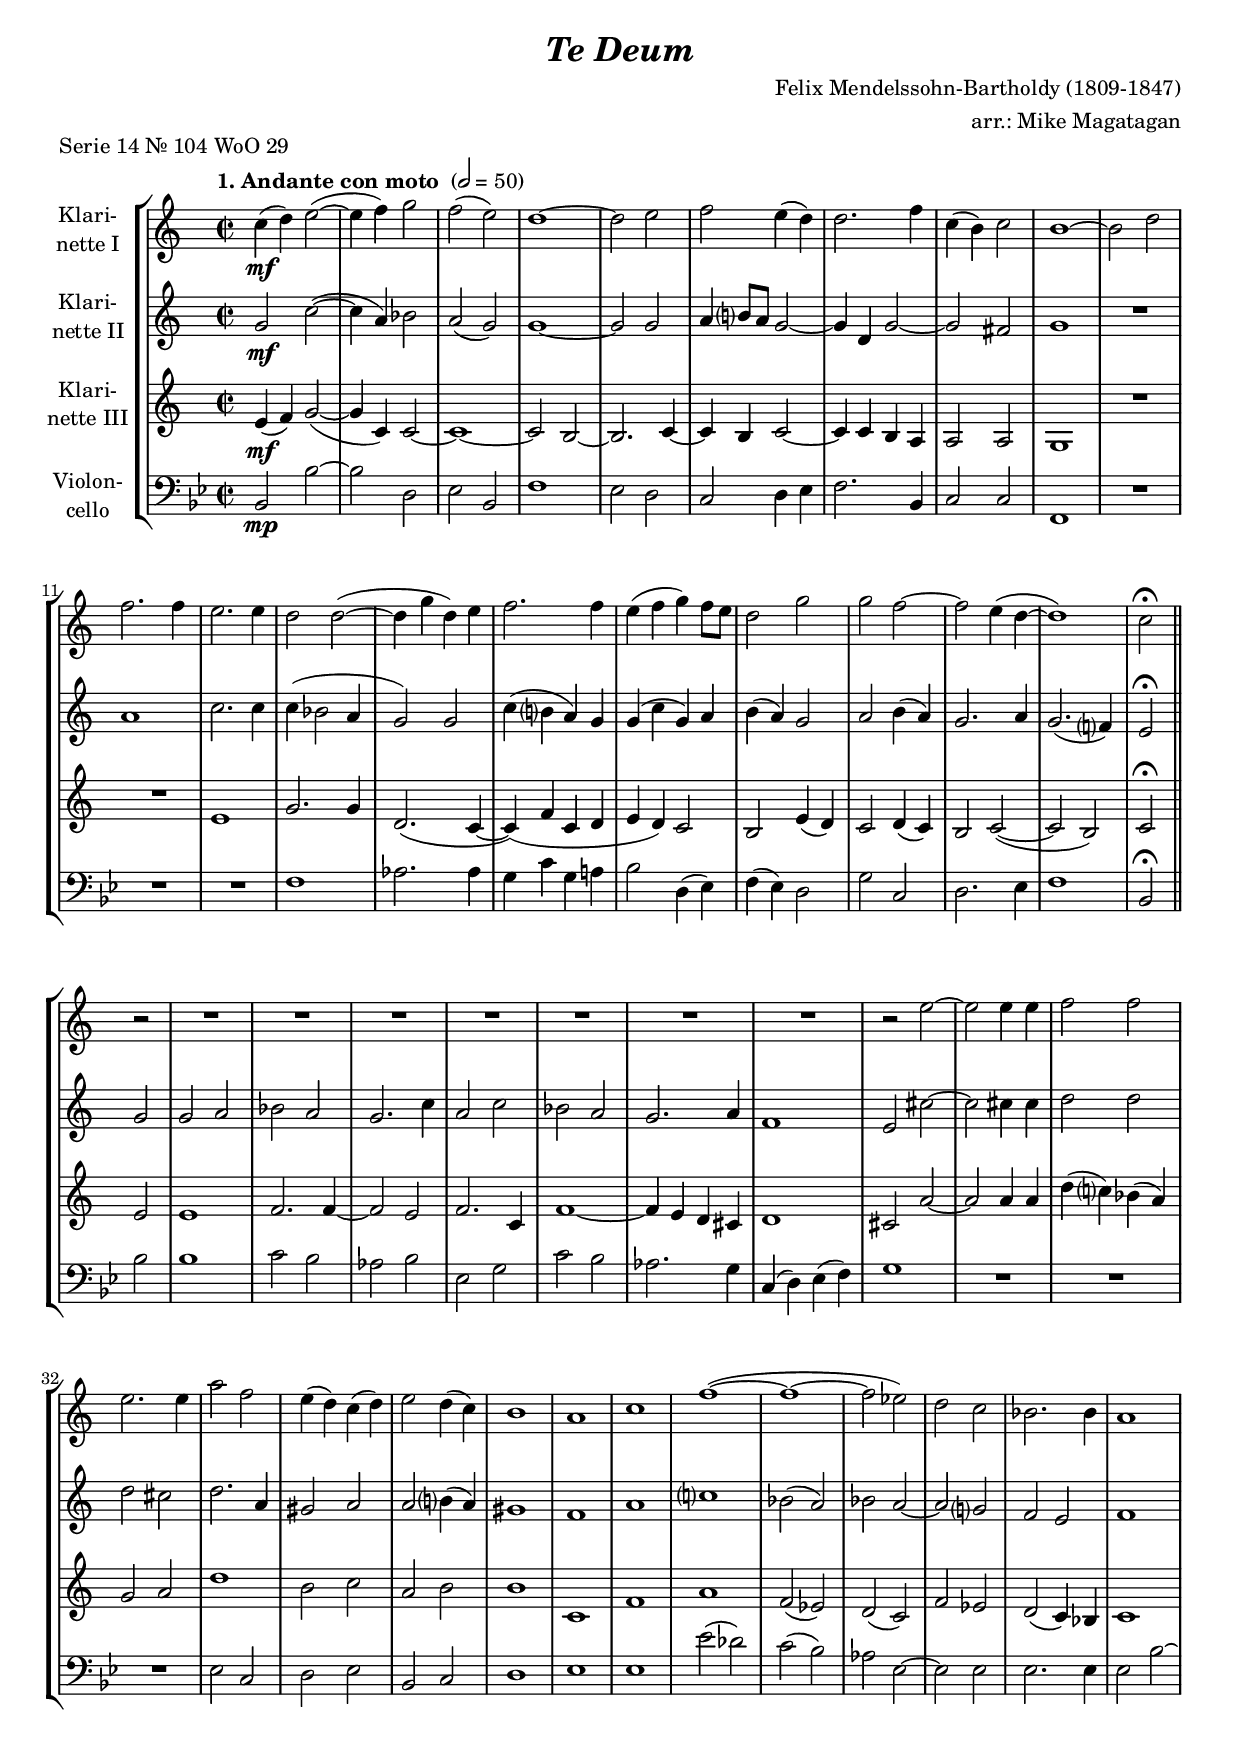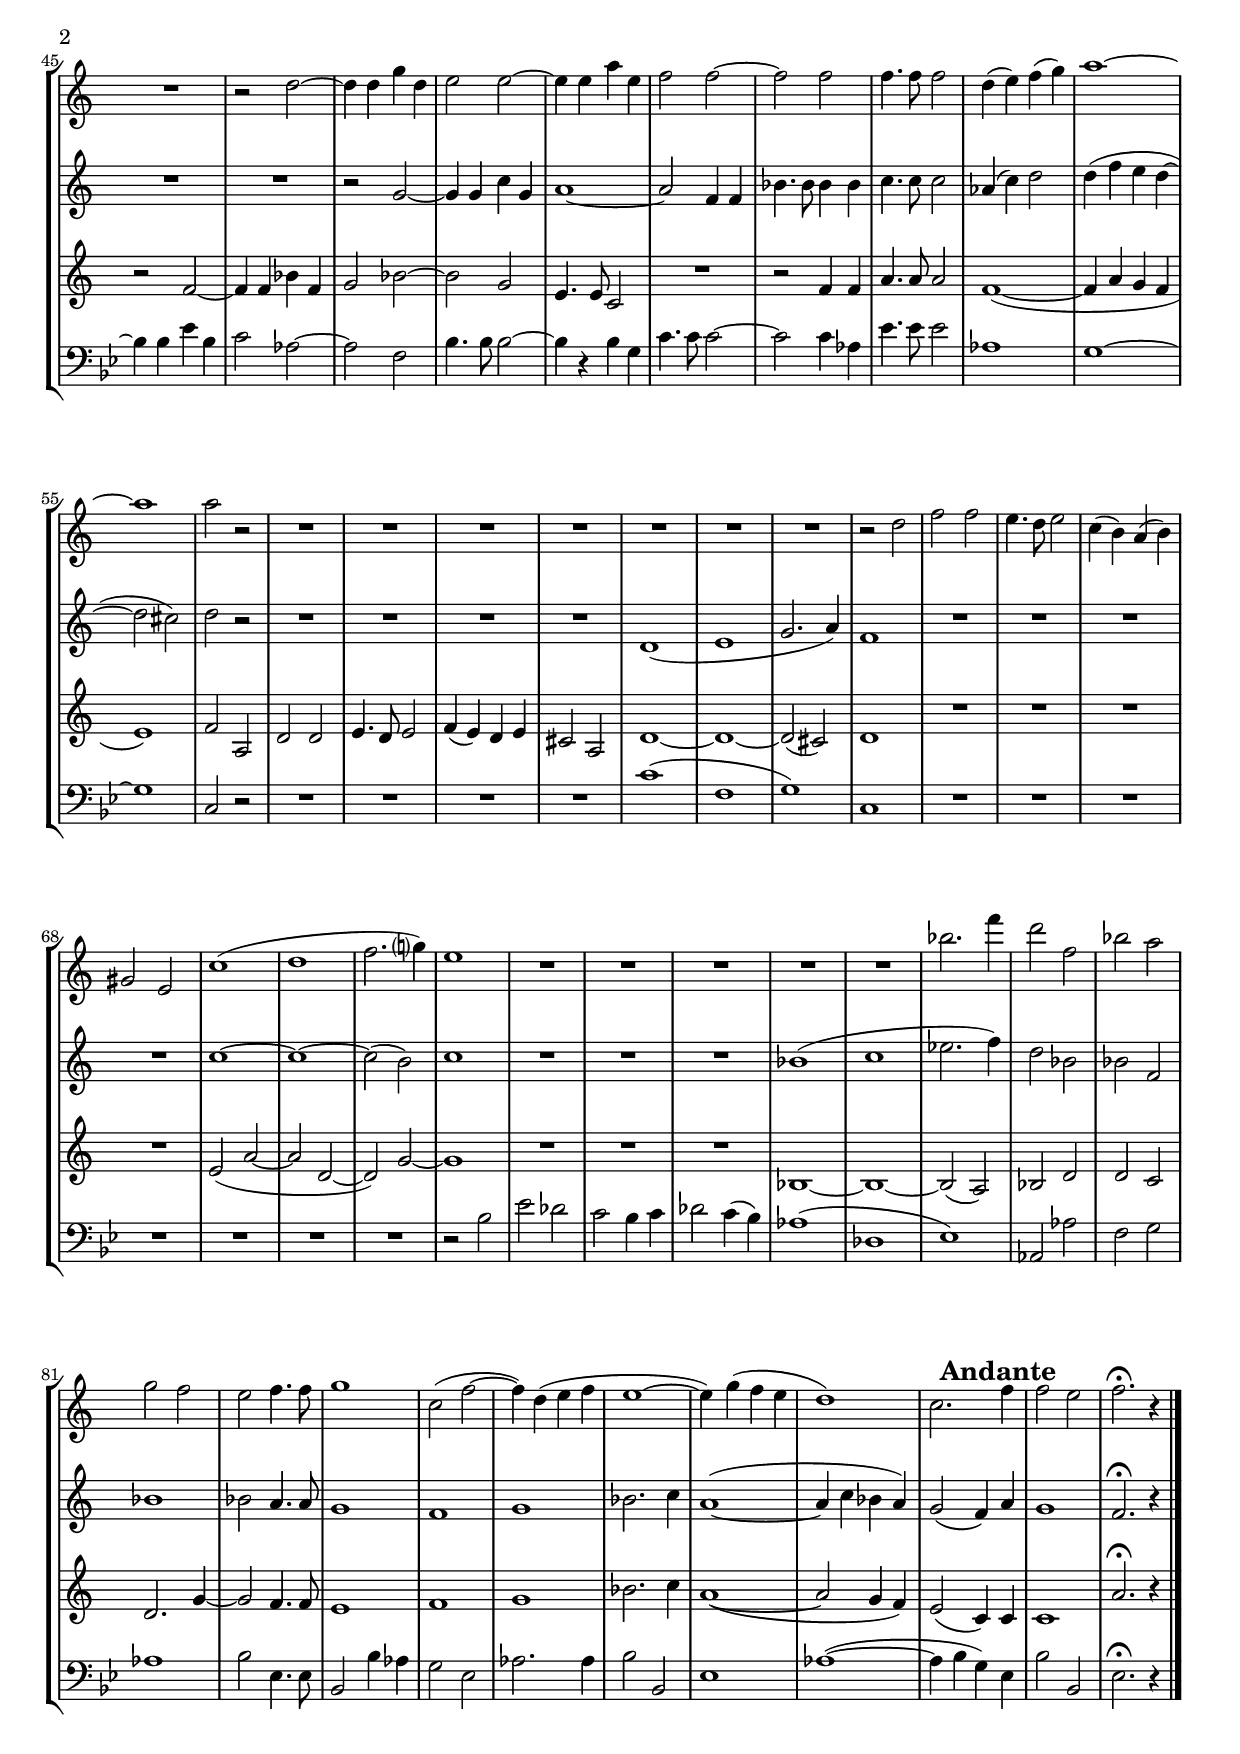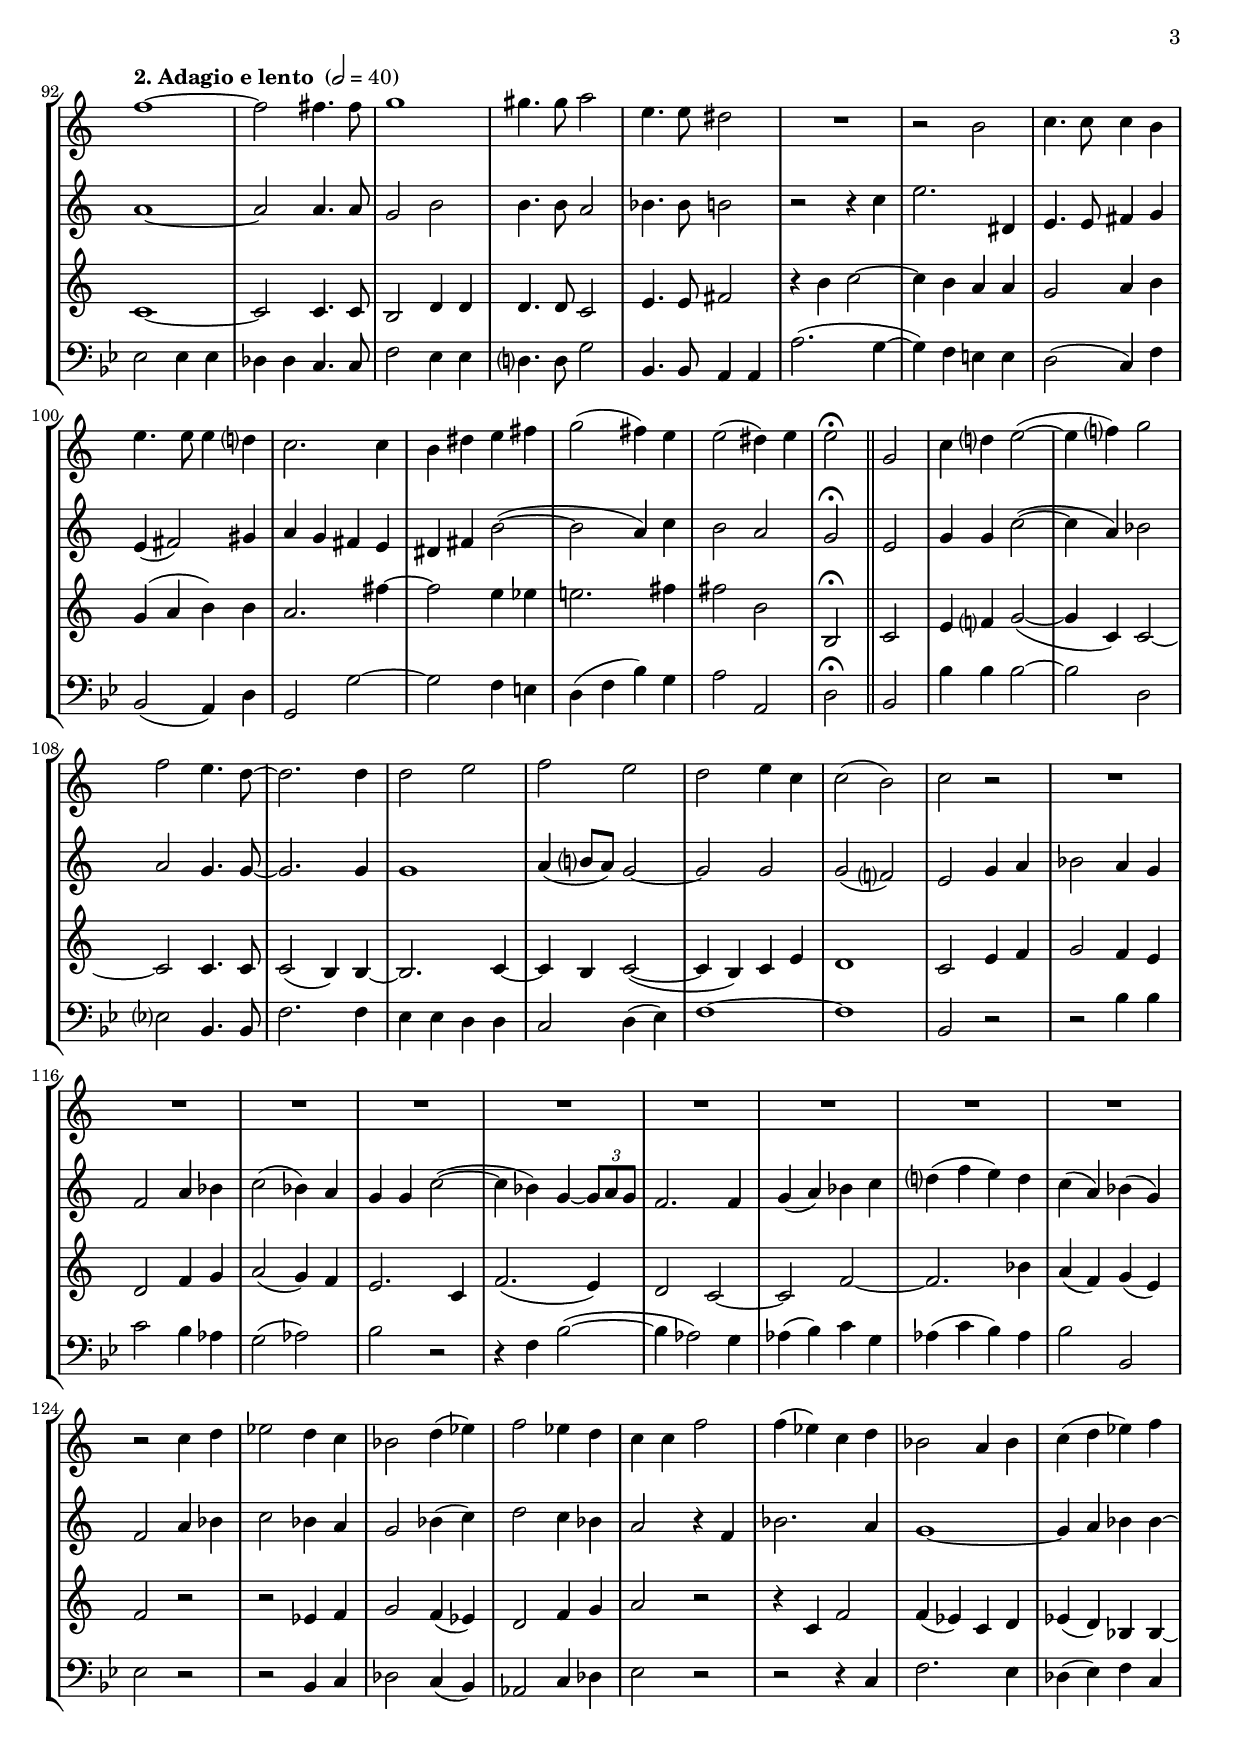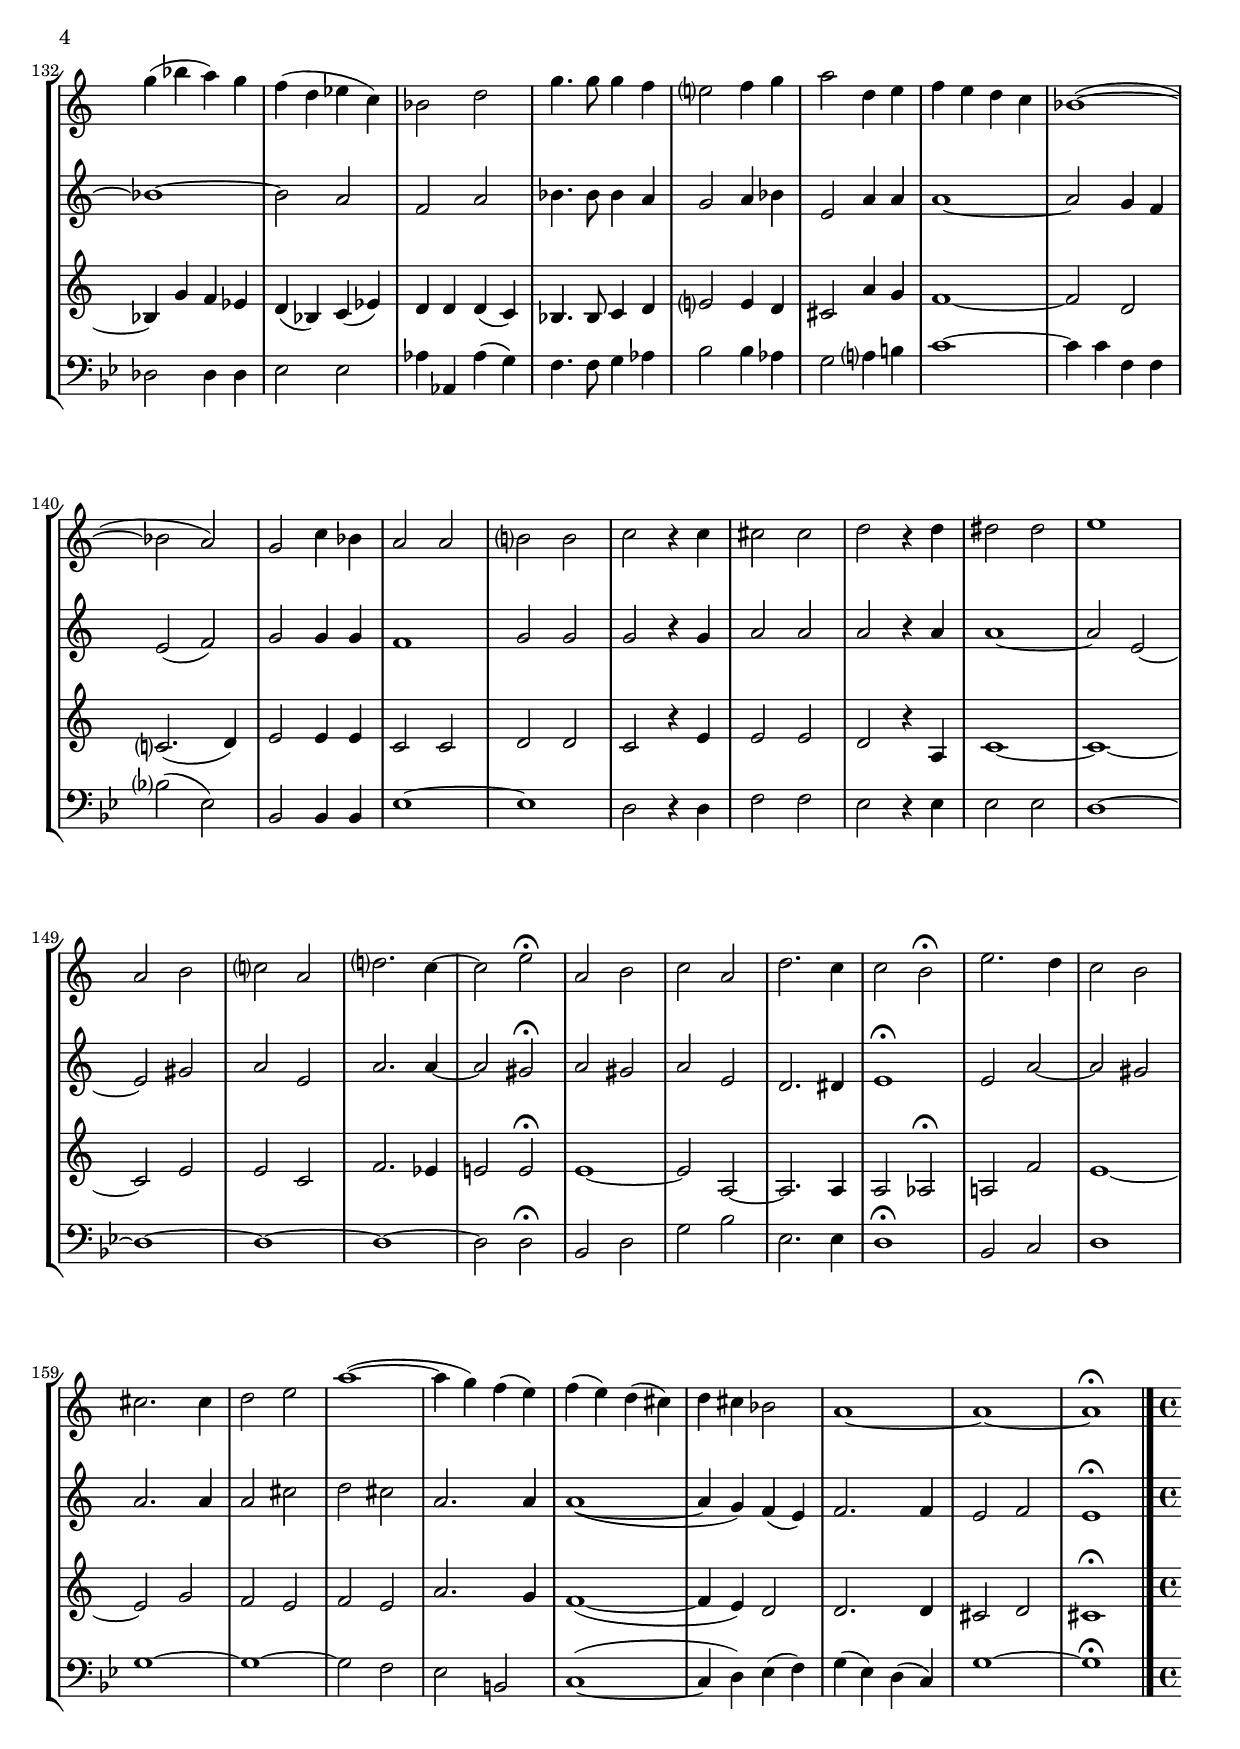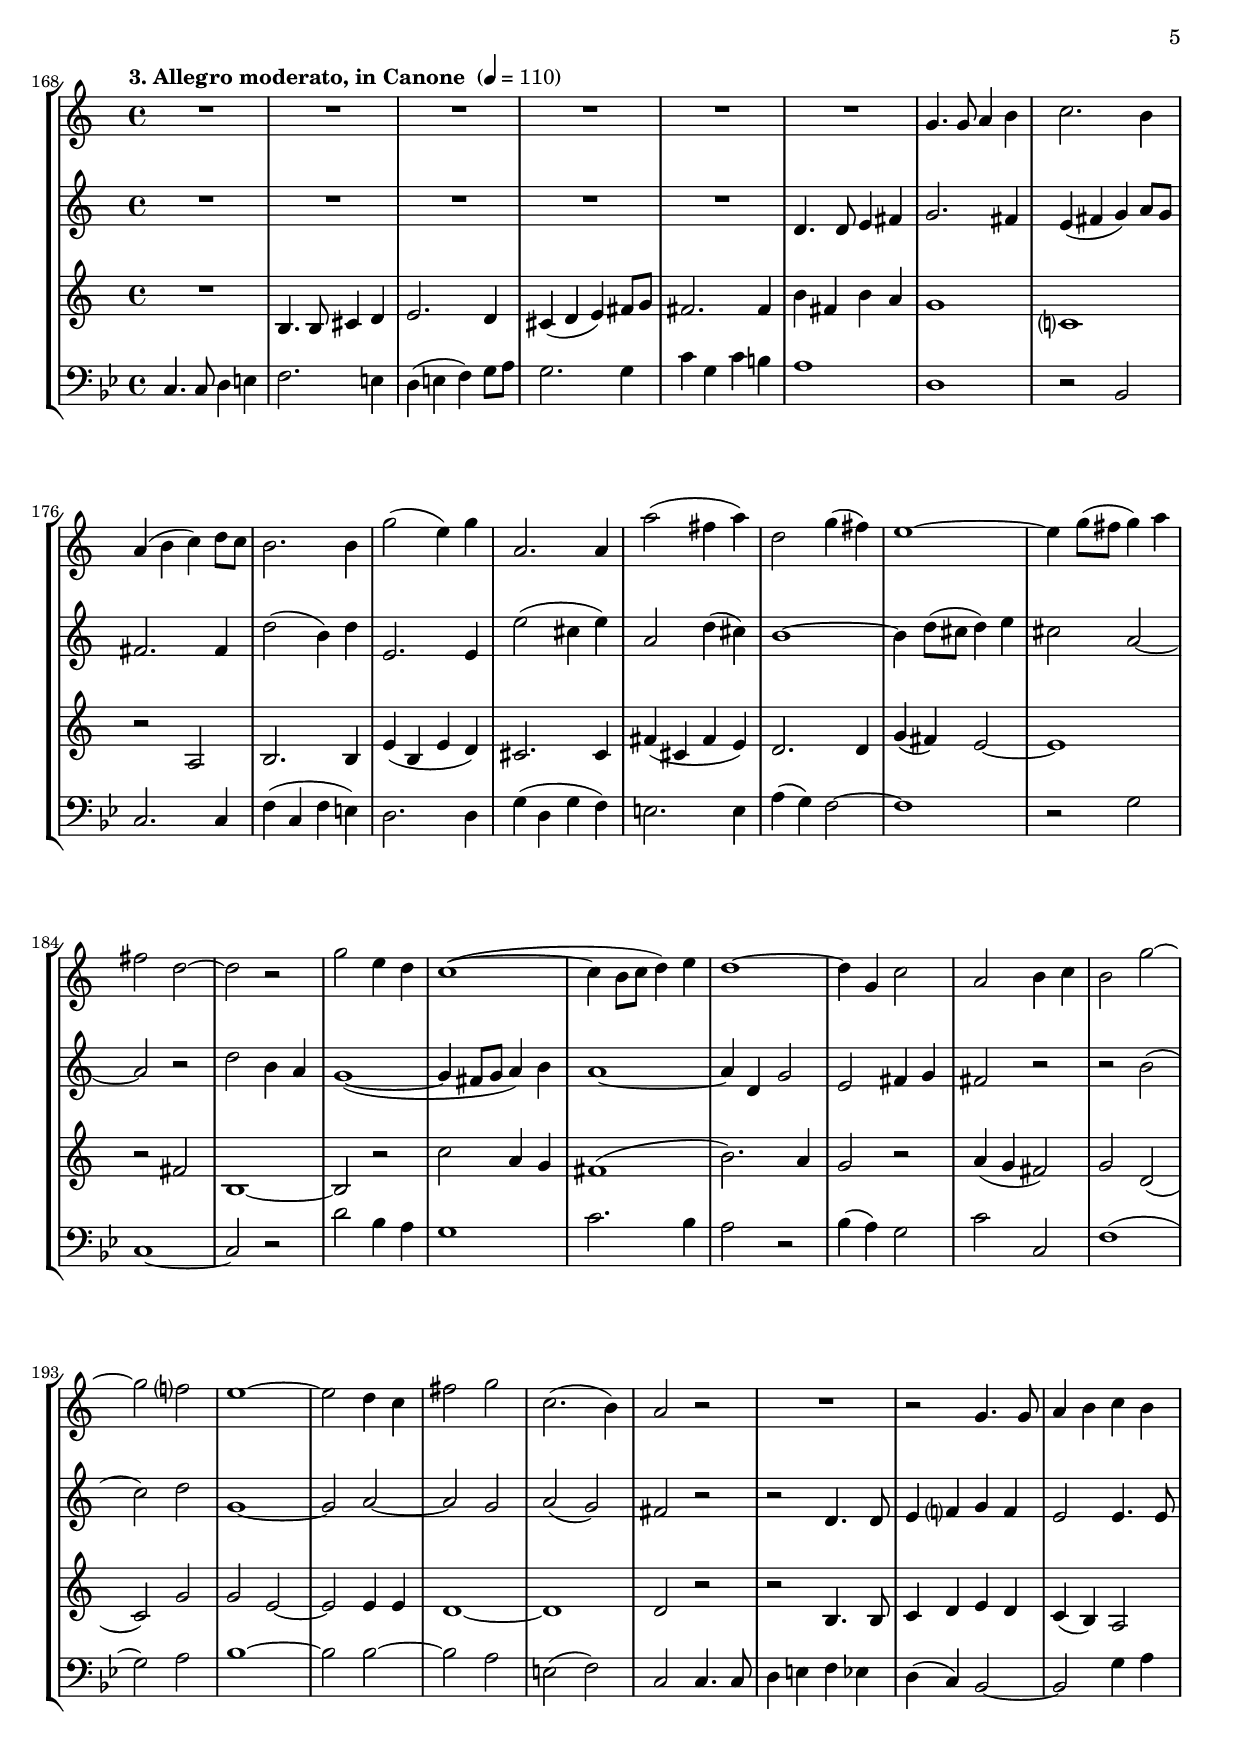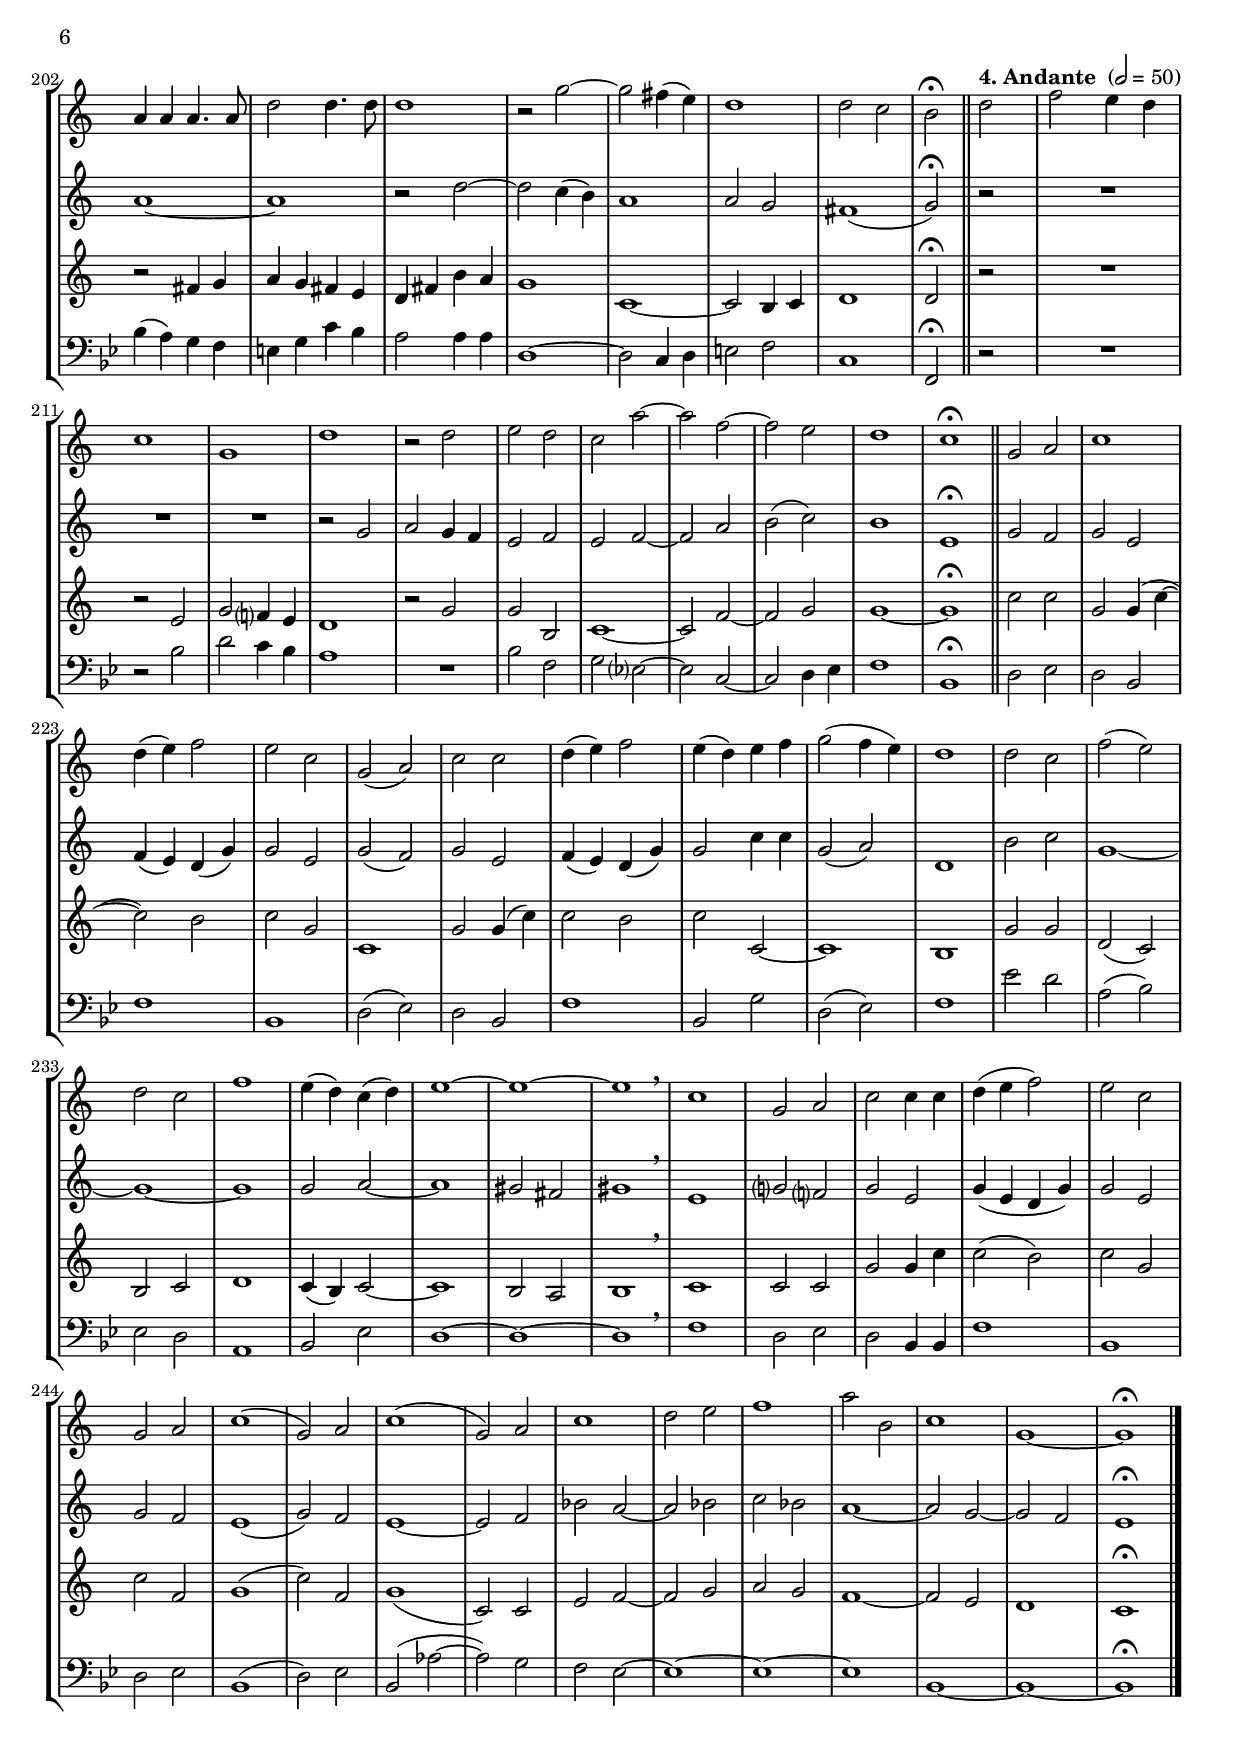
\version "2.18.2"
\include "deutsch.ly"

#(set-global-staff-size 18.4)

\header {
  title     = \markup \bold \italic "Te Deum"
  composer  = "Felix Mendelssohn-Bartholdy (1809-1847)"
  arranger  = "arr.: Mike Magatagan"
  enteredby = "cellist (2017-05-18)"
  piece     = "Serie 14 Nr. 104 WoO 29"
}

voiceconsts = {
  \key a \major
  \time 2/2
  \clef "treble"
%  \numericTimeSignature
  \compressFullBarRests
  % Set default beaming for all staves
%  \set Timing.beamExceptions = #'()
%  \set Timing.baseMoment     = #(ly:make-moment 1 4)
%  \set Timing.beatStructure  = #'(1 1 1)
}

mifl = "flute"
mikl = "clarinet"
mist = "string ensemble 1"
miba = "bassoon"
%miba = "harpsichord"
milo = "drawbar organ"

andante = \mark \markup \bold "Andante"

introa = {            \tempo "1. Andante con moto " 2=50 }
introb = { \pageBreak \tempo "2. Adagio e lento "   2=40 }
introc = { \pageBreak \tempo "3. Allegro moderato, in Canone " 4=110 \time 4/4 }
introd = { \bar "||"  \tempo "4. Andante "          2=50 }

va = \relative c'' {
  \voiceconsts

  \introa
  a4(\mf h) cis2(~
  cis4 d) e2
  d( cis)
  h1~
  h2 cis
  d cis4( h)
  h2. d4
  a( gis) a2
  gis1~

  gis2 h
  d2. d4
  cis2. cis4
  h2 h(~
  h4 e h) cis
  d2. d4
  cis( d e) d8 cis
  h2 e
  e d~
  d cis4( h~
  h1)
  a2\fermata \bar "||" r

  R1*7
  r2 cis~
  cis cis4 cis
  d2 d
  cis2. cis4

  fis2 d
  cis4( h) a( h)
  cis2 h4( a)
  gis1
  fis
  a
  d(~
  d~
  d2 c)
  h a
  g2. g4
  fis1

  R
  r2 h~
  h4 h e h
  cis2 cis~
  cis4 cis fis cis
  d2 d~
  d d
  d4. d8 d2
  h4( cis) d( e)
  fis1~
  fis

  fis2 r
  R1*7
  r2 h,
  d d
  cis4. h8 cis2
  a4( gis) fis( gis)

  eis2 cis
  a'1(
  h
  d2. e?4)
  cis1
  R1*5
  g'2. d'4
  h2 d,

  g fis
  e d
  cis d4. d8
  e1
  a,2( d~
  d4) h( cis d
  cis1~
  cis4) e( d cis
  h1)
  a2. \andante d4
  d2 cis
  d2.\fermata r4 \bar "|."

  \introb
  d1~
  d2 dis4. dis8
  e1
  eis4. eis8 fis2
  cis4. cis8 his2
  R1
  r2 gis

  a4. a8 a4 gis
  cis4. cis8 cis4 h?
  a2. a4
  gis his cis dis
  e2( dis4) cis
  cis2( his4) cis
  cis2\fermata \bar "||" e,

  a4 h? cis2(~
  cis4 d?) e2
  d cis4. h8~
  h2. h4
  h2 cis
  d cis
  h cis4 a
  a2( gis)
  a r

  R1*9
  r2 a4 h

  c2 h4 a
  g2 h4( c)
  d2 c4 h
  a a d2
  d4( c) a h
  g2 fis4 g
  a( h c) d
  e( g fis) e
  d( h c a)

  g2 h
  e4. e8 e4 d
  cis?2 d4 e
  fis2 h,4 cis
  d cis h a
  g1(~
  g2 fis)
  e a4 g
  fis2 fis
  gis? gis
  a r4 a

  ais2 ais
  h r4 h
  his2 his
  cis1
  fis,2 gis
  a? fis
  h?2. a4~
  a2 cis\fermata
  fis, gis
  a fis
  h2. a4
  a2 gis\fermata

  cis2. h4
  a2 gis
  ais2. ais4
  h2 cis
  fis1(~
  fis4 e) d( cis)
  d( cis) h( ais)
  h ais g2
  fis1~
  fis~
  fis\fermata \bar "|."

  \introc
  R1*6
  e4. e8 fis4 gis
  a2. gis4
  fis( gis a) h8 a

  gis2. gis4
  e'2( cis4) e
  fis,2. fis4
  fis'2( dis4 fis)
  h,2 e4( dis)
  cis1~
  cis4 e8( dis e4) fis
  dis2 h~
  h r
  e cis4 h

  a1(~
  a4 gis8 a h4) cis
  h1~
  h4 e, a2
  fis gis4 a
  gis2 e'~
  e d?
  cis1~
  cis2 h4 a
  dis2 e
  a,2.( gis4)
  fis2 r

  R1
  r2 e4. e8
  fis4 gis a gis
  fis fis fis4. fis8
  h2 h4. h8
  h1
  r2 e~
  e dis4( cis)
  h1
  h2 a
  gis\fermata \introd h2

  d cis4 h
  a1
  e
  h'
  r2 h
  cis h
  a fis'~
  fis d~
  d cis
  h1 a\fermata \bar "||"

  e2 fis
  a1
  h4( cis) d2
  cis a
  e( fis)
  a a
  h4( cis) d2
  cis4( h) cis d
  e2( d4 cis)
  h1

  h2 a
  d( cis)
  h a
  d1
  cis4( h) a( h)
  cis1~
  cis~
  cis \breathe
  a
  e2 fis
  a a4 a
  h( cis d2)

  cis a
  e fis
  a1(
  e2) fis
  a1(
  e2) fis
  a1
  h2 cis
  d1
  fis2 gis,
  a1
  e~
  e\fermata \bar "|."
}

vb = \relative c' {
  \voiceconsts

  \introa
  e2\mf a(~
  a4 fis) g2
  fis( e)
  e1~
  e2 e
  fis4 gis?8 fis e2~
  e4 h e2~
  e dis
  e1

  R
  fis
  a2. a4
  a( g2 fis4
  e2) e
  a4( gis? fis) e
  e( a e) fis
  gis( fis) e2
  fis gis4( fis)
  e2. fis4
  e2.( d?4)
  cis2\fermata \bar "||" e

  e fis
  g fis
  e2. a4
  fis2 a
  g fis
  e2. fis4
  d1
  cis2 ais'~
  ais ais4 ais
  h2 h
  h ais

  h2. fis4
  eis2 fis
  fis gis?4( fis)
  eis1
  d
  fis
  a?
  g2( fis)
  g fis~
  fis e?
  d cis
  d1

  R1*2
  r2 e~
  e4 e a e
  fis1~
  fis2 d4 d
  g4. g8 g4 g
  a4. a8 a2
  f4( a) h2
  h4( d cis h~
  h2 ais)

  h r
  R1*4
  h,1(
  cis
  e2. fis4)
  d1
  
  R1*4
  a'1~
  a~
  a2( gis)
  a1
  R1*3
  g1(
  a
  c2. d4)
  h2 g

  g d
  g1
  g2 fis4. fis8
  e1
  d
  e
  g2. a4
  fis1(~
  fis4 a g fis)
  e2( d4) \andante fis
  e1
  d2.\fermata r4 \bar "|."

  \introb
  fis1~
  fis2 fis4. fis8
  e2 gis
  gis4. gis8 fis2
  g4. g8 gis2
  r r4 a
  cis2. his,4

  cis4. cis8 dis4 e
  cis( dis2) eis4
  fis e dis cis
  his dis gis2(~
  gis fis4) a
  gis2 fis
  e\fermata \bar "||" cis

  e4 e a2(~
  a4 fis) g2
  fis e4. e8~
  e2. e4
  e1
  fis4( gis?8 fis) e2~
  e e
  e( d?)
  cis e4 fis

  g2 fis4 e
  d2 fis4 g
  a2( g4) fis
  e e a2(~
  a4 g) e4~ \tuplet 3/2 4 { e8 fis e }
  d2. d4
  e( fis) g a
  h?( d cis) h
  a( fis) g( e)
  d2 fis4 g

  a2 g4 fis
  e2 g4( a)
  h2 a4 g
  fis2 r4 d
  g2. fis4
  e1~
  e4 fis g g~
  g1~
  g2 fis

  d fis
  g4. g8 g4 fis
  e2 fis4 g
  cis,2 fis4 fis
  fis1~
  fis2 e4 d
  cis2( d)
  e e4 e
  d1
  e2 e
  e r4 e

  fis2 fis
  fis r4 fis
  fis1~
  fis2 cis~
  cis eis
  fis cis
  fis2. fis4~
  fis2 eis\fermata
  fis eis
  fis cis
  h2. his4
  cis1\fermata

  cis2 fis~
  fis eis
  fis2. fis4
  fis2 ais
  h ais
  fis2. fis4
  fis1(~
  fis4 e) d( cis)
  d2. d4
  cis2 d
  cis1\fermata \bar "|."

  \introc
  R1*5
  h4. h8 cis4 dis
  e2. dis4
  cis( dis e) fis8 e
  dis2. dis4

  h'2( gis4) h
  cis,2. cis4
  cis'2( ais4cis)
  fis,2 h4( ais)
  gis1~
  gis4 h8( ais h4) cis
  ais2 fis~
  fis r
  h gis4 fis
  e1(~

  e4 dis8 e fis4) gis
  fis1~
  fis4 h, e2
  cis dis4 e
  dis2 r
  r gis(
  a) h
  e,1~
  e2 fis~
  fis e
  fis( e)
  dis r

  r h4. h8
  cis4 d? e d
  cis2 cis4. cis8
  fis1~
  fis
  r2 h~
  h a4( gis)
  fis1
  fis2 e
  dis1( e2)\fermata \introd r

  R1*3
  r2 e
  fis e4 d
  cis2 d
  cis d~
  d fis
  gis( a)
  gis1
  cis,\fermata \bar "||"

  e2 d
  e cis
  d4( cis) h( e)
  e2 cis
  e( d)
  e cis
  d4( cis) h( e)
  e2 a4 a
  e2( fis)
  h,1

  gis'2 a
  e1~
  e~
  e
  e2 fis~
  fis1
  eis2 dis
  eis1 \breathe
  cis
  e?2 d?
  e cis
  e4( cis h e)

  e2 cis
  e d
  cis1(
  e2) d
  cis1~
  cis2 d
  g fis~
  fis g
  a g
  fis1~
  fis2 e~
  e d
  cis1 \fermata \bar "|."
}

vc = \relative c' {
  \voiceconsts

  \introa
  cis4(\mf d) e2(~
  e4 a,) a2~
  a1~
  a2 gis~
  gis2. a4~
  a gis a2~
  a4 a gis fis
  fis2 fis
  e1

  R1*2
  cis'1
  e2. e4
  h2.( a4~
  a)( d a h
  cis h) a2
  gis cis4( h)
  a2 h4( a)
  gis2 a(~
  a gis)
  a\fermata \bar "||" cis

  cis1
  d2. d4~
  d2 cis
  d2. a4
  d1~
  d4 cis h ais
  h1
  ais2 fis'~
  fis fis4 fis
  h( a?) g( fis)
  e2 fis

  h1
  gis2 a
  fis gis
  gis1
  a,
  d
  fis
  d2( c)
  h( a)
  d c
  h( a4) g
  a1

  r2 d~
  d4 d g d
  e2 g~
  g e
  cis4. cis8 a2
  R1
  r2 d4 d
  fis4. fis8 fis2
  d1(~
  d4 fis e d
  cis1)

  d2 fis,
  h h
  cis4. h8 cis2
  d4( cis) h cis
  ais2 fis
  h1~
  h~
  h2( ais)
  h1
  
  R1*4
  cis2( fis~
  fis h,~
  h) e~
  e1
  R1*3
  g,1~
  g~
  g2( fis)
  g h

  h a
  h2. e4~
  e2 d4. d8
  cis1
  d
  e
  g2. a4
  fis1(~
  fis2 e4 d)
  cis2( a4) \andante a
  a1
  fis'2.\fermata r4 \bar "|."

  \introb
  a,1~
  a2 a4. a8
  gis2 h4 h
  h4. h8 a2
  cis4. cis8 dis2
  r4 gis a2~
  a4 gis fis fis

  e2 fis4 gis
  e( fis gis) gis
  fis2. dis'4~
  dis2 cis4 c
  cis!2. dis4
  dis2 gis,
  gis,\fermata \bar "||" a

  cis4 d? e2(~
  e4 a,) a2~
  a a4. a8
  a2( gis4) gis~
  gis2. a4~
  a gis a2(~
  a4 gis) a cis
  h1
  a2 cis4 d

  e2 d4 cis
  h2 d4 e
  fis2( e4) d
  cis2. a4
  d2.( cis4)
  h2 a~
  a d~
  d2. g4
  fis( d) e( cis)
  d2 r

  r c4 d
  e2 d4( c)
  h2 d4 e
  fis2 r
  r4 a, d2
  d4( c) a h
  c( h) g g~
  g e' d c
  h( g) a( c)

  h h h( a)
  g4. g8 a4 h
  cis?2 cis4 h
  ais2 fis'4 e
  d1~
  d2 h
  a?2.( h4)
  cis2 cis4 cis
  a2 a
  h h
  a r4 cis

  cis2 cis
  h r4 fis
  a1~
  a~
  a2 cis
  cis a
  d2. c4
  cis!2 cis\fermata
  cis1~
  cis2 fis,~
  fis2. fis4
  fis2 f\fermata

  fis! d'
  cis1~
  cis2 e
  d cis
  d cis
  fis2. e4
  d1(~
  d4 cis) h2
  h2. h4
  ais2 h
  ais1\fermata \bar "|."

  \introc
  R
  gis4. gis8 ais4 h
  cis2. h4
  ais( h cis) dis8 e
  dis2. dis4
  gis dis gis fis
  e1
  a,?
  r2 fis

  gis2. gis4
  cis( gis cis h)
  ais2. ais4
  dis( ais dis cis)
  h2. h4
  e( dis) cis2~
  cis1
  r2 dis
  gis,1~
  gis2 r

  a' fis4 e
  dis1(
  gis2.) fis4
  e2 r
  fis4( e dis2)
  e h(
  a) e'
  e cis~
  cis cis4 cis
  h1~
  h
  h2 r

  r gis4. gis8
  a4 h cis h
  a( gis) fis2
  r dis'4 e
  fis e dis cis
  h dis gis fis
  e1
  a,~
  a2 gis4 a
  h1
  h2\fermata \introd r

  R1
  r2 cis
  e d?4 cis
  h1
  r2 e
  e gis,
  a1~
  a2 d~
  d e
  e1~
  e \fermata \bar "||"

  a2 a
  e e4( a~
  a2) gis
  a e
  a,1
  e'2 e4( a)
  a2 gis
  a a,~
  a1
  gis

  e'2 e
  h( a)
  gis a
  h1
  a4( gis) a2~
  a1
  gis2 fis
  gis1 \breathe
  a
  a2 a
  e' e4 a
  a2( gis)

  a e
  a d,
  e1(
  a2) d,
  e1(
  a,2) a
  cis d~
  d e
  fis e
  d1~
  d2 cis
  h1
  a\fermata \bar "|."
}

vd = \relative c {
  \voiceconsts
  \clef "bass"
  
  \introa
  a2\mp a'~
  a cis,
  d a
  e'1
  d2 cis
  h cis4 d
  e2. a,4
  h2 h
  e,1

  R1*3
  e'1
  g2. g4
  fis h fis gis!
  a2 cis,4( d)
  e( d) cis2
  fis h,
  cis2. d4
  e1
  a,2\fermata \bar "||" a'

  a1
  h2 a
  g a
  d, fis
  h a
  g2. fis4
  h,( cis) d( e)
  fis1
  R1*3

  d2 h
  cis d
  a h
  cis1
  d
  d
  d'2( c)
  h( a)
  g d~
  d d
  d2. d4
  d2 a'~

  a4 a d a
  h2 g~
  g e
  a4. a8 a2~
  a4 r a fis
  h4. h8 h2~
  h h4 g
  d'4. d8 d2
  g,1
  fis~
  fis

  h,2 r
  R1*4
  h'1(
  e,
  fis)
  h,

  R1*7
  r2 a'
  d c
  h a4 h
  c2 h4( a)
  g1(
  c,
  d)
  g,2 g'

  e fis
  g1
  a2 d,4. d8
  a2 a'4 g
  fis2 d
  g2. g4
  a2 a,
  d1
  g(~
  g4 a fis) \andante d
  a'2 a,
  d2.\fermata r4 \bar "|."

  \introb
  d2 d4 d
  c c h4. h8
  e2 d4 d
  cis?4. cis8 fis2
  a,4. a8 gis4 gis
  gis'2.( fis4~
  fis) e dis dis

  cis2( h4) e
  a,2( gis4) cis
  fis,2 fis'~
  fis e4 dis
  cis( e a) fis
  gis2 gis,
  cis2\fermata \bar "||" a

  a'4 a a2~
  a cis,
  d? a4. a8
  e'2. e4
  d d cis cis
  h2 cis4( d)
  e1~
  e
  a,2 r

  r a'4 a
  h2 a4 g
  fis2( g)
  a r
  r4 e a2(~
  a4 g2) fis4
  g( a) h fis
  g( h a) g
  a2 a,
  d r

  r a4 h
  c2 h4( a)
  g2 h4 c
  d2 r
  r r4 h
  e2. d4
  c( d) e h
  c2 c4 c
  d2 d

  g4 g, g'( fis)
  e4. e8 fis4 g
  a2 a4 g
  fis2 gis?4 ais
  h1~
  h4 h e, e
  a?2( d,)
  a a4 a
  d1~
  d
  cis2 r4 cis

  e2 e
  d r4 d
  d2 d
  cis1~
  cis~
  cis~
  cis~
  cis2 cis\fermata
  a cis
  fis a
  d,2. d4
  cis1\fermata

  a2 h
  cis1
  fis~
  fis~
  fis2 e
  d ais
  h1(~
  h4 cis) d( e)
  fis( d) cis( h)
  fis'1~
  fis\fermata \bar "|."

  \introc
  h,4. h8 cis4 dis
  e2. dis4
  cis( dis e) fis8 gis
  fis2. fis4
  h fis h ais
  gis1
  cis,
  r2 a
  h2. h4

  e( h e dis)
  cis2. cis4
  fis( cis fis e)
  dis2. dis4
  gis( fis) e2~
  e1
  r2 fis
  h,1~
  h2 r
  cis' a4 gis

  fis1
  h2. a4
  gis2 r
  a4( gis) fis2
  h h,
  e1( fis2) gis
  a1~
  a2 a~
  a gis
  dis( e)
  h h4. h8

  cis4 dis e d
  cis( h) a2~
  a fis'4 gis
  a( gis) fis e
  dis fis h a
  gis2 gis4 gis
  cis,1~
  cis2 h4 cis
  dis2 e
  h1
  e,2\fermata \introd r

  R1
  r2 a'
  cis h4 a
  gis1
  R
  a2 e
  fis d?~
  d h~
  h cis4 d
  e1
  a,\fermata \bar "||"

  cis2 d
  cis a
  e'1
  a,
  cis2( d)
  cis a
  e'1
  a,2 fis'
  cis( d)
  e1

  d'2 cis
  gis( a)
  d, cis
  gis1
  a2 d
  cis1~
  cis~
  cis \breathe
  e
  cis2 d
  cis a4 a
  e'1

  a,
  cis2 d
  a1(
  cis2) d
  a( g'~
  g) fis
  e d~
  d1~
  d~
  d
  a~
  a~
  a\fermata \bar "|."
}


music = \new StaffGroup <<
      \new Staff {
	\set Staff.midiInstrument = \mikl
	\set Staff.instrumentName = \markup \center-column { "Klari-" "nette I" }
	\transpose a c' { \va }
      }

      \new Staff {
	\set Staff.midiInstrument = \mikl
	\set Staff.instrumentName = \markup \center-column { "Klari-" "nette II" }
	\transpose a c' { \vb }
      }

      \new Staff {
	\set Staff.midiInstrument = \mikl
	\set Staff.instrumentName = \markup \center-column { "Klari-" "nette III" }
	\transpose a c' { \vc }
      }

      \new Staff {
	\set Staff.midiInstrument = \miba
	\set Staff.instrumentName = \markup \center-column { "Violon-" "cello" }
	\transpose a b { \vd }
      }
>>

\book {
  \score {
    \music
    \layout {}
  }

  \score {
    \unfoldRepeats \music

    \midi {
      \context {
        \Score
      }
    }
  }
}
